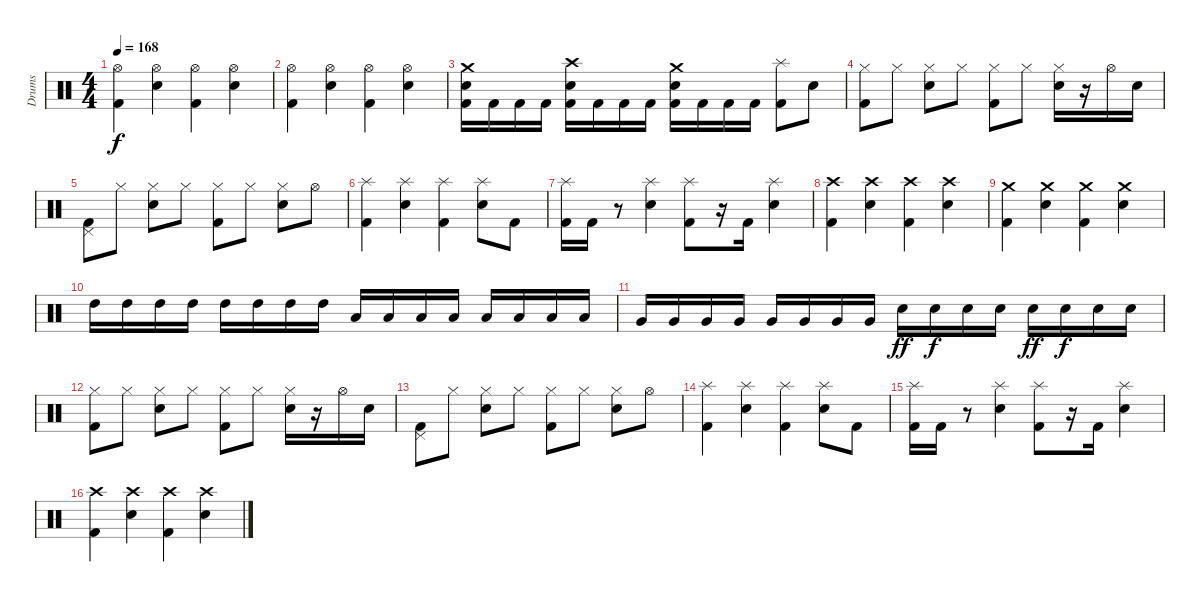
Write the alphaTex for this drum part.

\track ("Drums" "Drums") {instrument percussion}
\staff {score}
\articulation defaults
\ts (4 4)
\tempo 168
\clef neutral
\ks c
("Hi-Hat (open)" "Kick (hit) 2").4{dy f} ("Hi-Hat (open)" "Snare (hit) 2").4 ("Hi-Hat (open)" "Kick (hit) 2").4 ("Hi-Hat (open)" "Snare (hit) 2").4 |
("Hi-Hat (open)" "Kick (hit) 2").4 ("Hi-Hat (open)" "Snare (hit) 2").4 ("Hi-Hat (open)" "Kick (hit) 2").4 ("Hi-Hat (open)" "Snare (hit) 2").4 |
("Crash medium (hit)" "Snare (hit) 2" "Kick (hit) 2").16 "Kick (hit) 2".16 "Kick (hit) 2".16 "Kick (hit) 2".16 ("Crash high (hit)" "Snare (hit) 2" "Kick (hit) 2").16 "Kick (hit) 2".16 "Kick (hit) 2".16 "Kick (hit) 2".16 ("Crash medium (hit)" "Snare (hit) 2" "Kick (hit) 2").16 "Kick (hit) 2".16 "Kick (hit) 2".16 "Kick (hit) 2".16 ("Splash (hit)" "Kick (hit) 2").8 "Snare (hit) 2".8 |
("Hi-Hat (closed)" "Kick (hit) 2").8 "Hi-Hat (closed)".8 ("Hi-Hat (closed)" "Snare (hit) 2").8 "Hi-Hat (closed)".8 ("Hi-Hat (closed)" "Kick (hit) 2").8 "Hi-Hat (closed)".8 ("Hi-Hat (closed)" "Snare (hit) 2").16 r.16 "Hi-Hat (open)".16 "Snare (hit) 2".16 |
("Pedal Hi-Hat (hit)" "Kick (hit) 2").8 "Hi-Hat (closed)".8 ("Hi-Hat (closed)" "Snare (hit) 2").8 "Hi-Hat (closed)".8 ("Hi-Hat (closed)" "Kick (hit) 2").8 "Hi-Hat (closed)".8 ("Hi-Hat (closed)" "Snare (hit) 2").8 "Hi-Hat (open)".8 |
("Splash (hit)" "Kick (hit) 2").4 ("Splash (hit)" "Snare (hit) 2").4 ("Splash (hit)" "Kick (hit) 2").4 ("Splash (hit)" "Snare (hit) 2").8 "Kick (hit) 2".8 |
("Splash (hit)" "Kick (hit) 2").16 "Kick (hit) 2".16 r.8 ("Splash (hit)" "Snare (hit) 2").4 ("Splash (hit)" "Kick (hit) 2").8 r.16 "Kick (hit) 2".16 ("Splash (hit)" "Snare (hit) 2").4 |
("Crash high (hit)" "Kick (hit) 2").4 ("Crash high (hit)" "Snare (hit) 2").4 ("Crash high (hit)" "Kick (hit) 2").4 ("Crash high (hit)" "Snare (hit) 2").4 |
("Crash medium (hit)" "Kick (hit) 2").4 ("Crash medium (hit)" "Snare (hit) 2").4 ("Crash medium (hit)" "Kick (hit) 2").4 ("Crash medium (hit)" "Snare (hit) 2").4 |
"High Tom (hit)".16 "High Tom (hit)".16 "High Tom (hit)".16 "High Tom (hit)".16 "High Tom (hit)".16 "High Tom (hit)".16 "High Tom (hit)".16 "High Tom (hit)".16 "Low Tom (hit)".16 "Low Tom (hit)".16 "Low Tom (hit)".16 "Low Tom (hit)".16 "Low Tom (hit)".16 "Low Tom (hit)".16 "Low Tom (hit)".16 "Low Tom (hit)".16 |
"Very Low Tom (hit)".16 "Very Low Tom (hit)".16 "Very Low Tom (hit)".16 "Very Low Tom (hit)".16 "Very Low Tom (hit)".16 "Very Low Tom (hit)".16 "Very Low Tom (hit)".16 "Very Low Tom (hit)".16 "Snare (hit) 2".16{dy ff} "Snare (hit) 2".16{dy f} "Snare (hit) 2".16 "Snare (hit) 2".16 "Snare (hit) 2".16{dy ff} "Snare (hit) 2".16{dy f} "Snare (hit) 2".16 "Snare (hit) 2".16 |
("Hi-Hat (closed)" "Kick (hit) 2").8 "Hi-Hat (closed)".8 ("Hi-Hat (closed)" "Snare (hit) 2").8 "Hi-Hat (closed)".8 ("Hi-Hat (closed)" "Kick (hit) 2").8 "Hi-Hat (closed)".8 ("Hi-Hat (closed)" "Snare (hit) 2").16 r.16 "Hi-Hat (open)".16 "Snare (hit) 2".16 |
("Pedal Hi-Hat (hit)" "Kick (hit) 2").8 "Hi-Hat (closed)".8 ("Hi-Hat (closed)" "Snare (hit) 2").8 "Hi-Hat (closed)".8 ("Hi-Hat (closed)" "Kick (hit) 2").8 "Hi-Hat (closed)".8 ("Hi-Hat (closed)" "Snare (hit) 2").8 "Hi-Hat (open)".8 |
("Splash (hit)" "Kick (hit) 2").4 ("Splash (hit)" "Snare (hit) 2").4 ("Splash (hit)" "Kick (hit) 2").4 ("Splash (hit)" "Snare (hit) 2").8 "Kick (hit) 2".8 |
("Splash (hit)" "Kick (hit) 2").16 "Kick (hit) 2".16 r.8 ("Splash (hit)" "Snare (hit) 2").4 ("Splash (hit)" "Kick (hit) 2").8 r.16 "Kick (hit) 2".16 ("Splash (hit)" "Snare (hit) 2").4 |
("Crash high (hit)" "Kick (hit) 2").4 ("Crash high (hit)" "Snare (hit) 2").4 ("Crash high (hit)" "Kick (hit) 2").4 ("Crash high (hit)" "Snare (hit) 2").4
